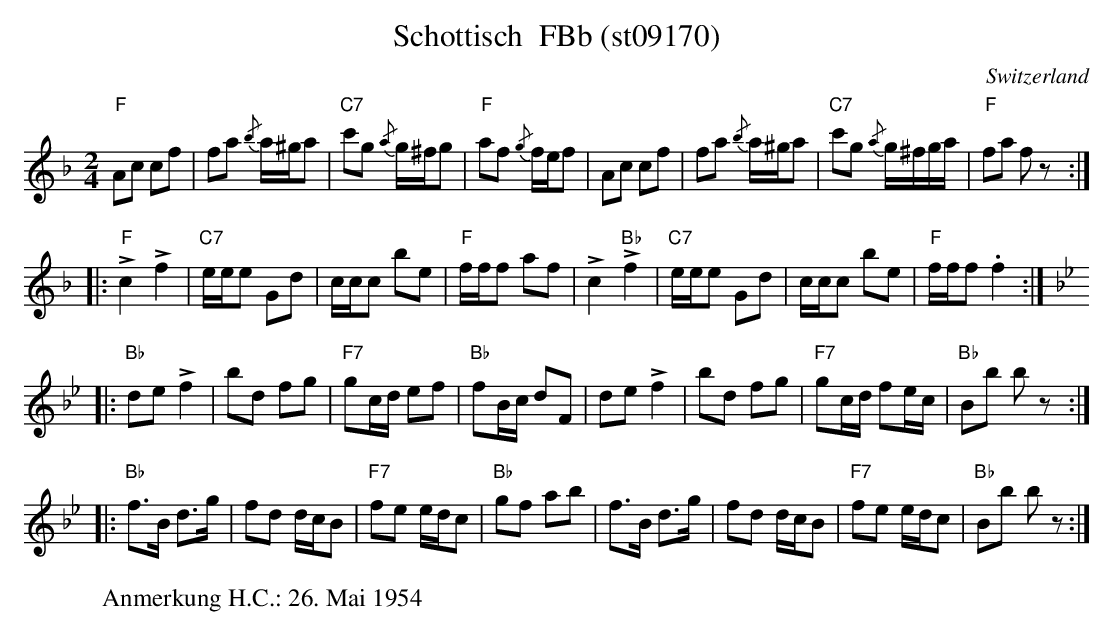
X:1
T:Schottisch  FBb (st09170)
M:2/4
L:1/16
O:Switzerland
K:F major
"F"A2c2 c2f2 | f2a2 {/b}a^ga2 | "C7"c'2g2 {/a}g^fg2 | "F"a2f2 {/g}fef2 |  A2c2 c2f2 | f2a2 {/b}a^ga2 | "C7"c'2g2 {/a}g^fga  | "F"f2a2 f2z2 :: [K:F]
 !>!"F"c4!>!f4 | "C7"eee2 G2d2 | ccc2 b2e2 | "F"fff2 a2f2 | !>!c4!>!"Bb"f4 | "C7"eee2 G2d2 | ccc2 b2e2 | "F"fff2 .f4:: [K:Bb]
"Bb"d2e2!>!f4 | b2d2 f2g2 |  "F7"g2cd e2f2 | "Bb"f2Bc d2F2 | d2e2!>!f4 | b2d2 f2g2 |  "F7"g2cd f2ec | "Bb"B2b2 b2z2::
"Bb"f3B d3g | f2d2 dcB2 | "F7"f2e2 edc2 | "Bb"g2f2 a2b2 | f3B d3g | f2d2 dcB2 | "F7"f2e2 edc2 | "Bb"B2b2 b2z2 :|
W:Anmerkung H.C.: 26. Mai 1954
